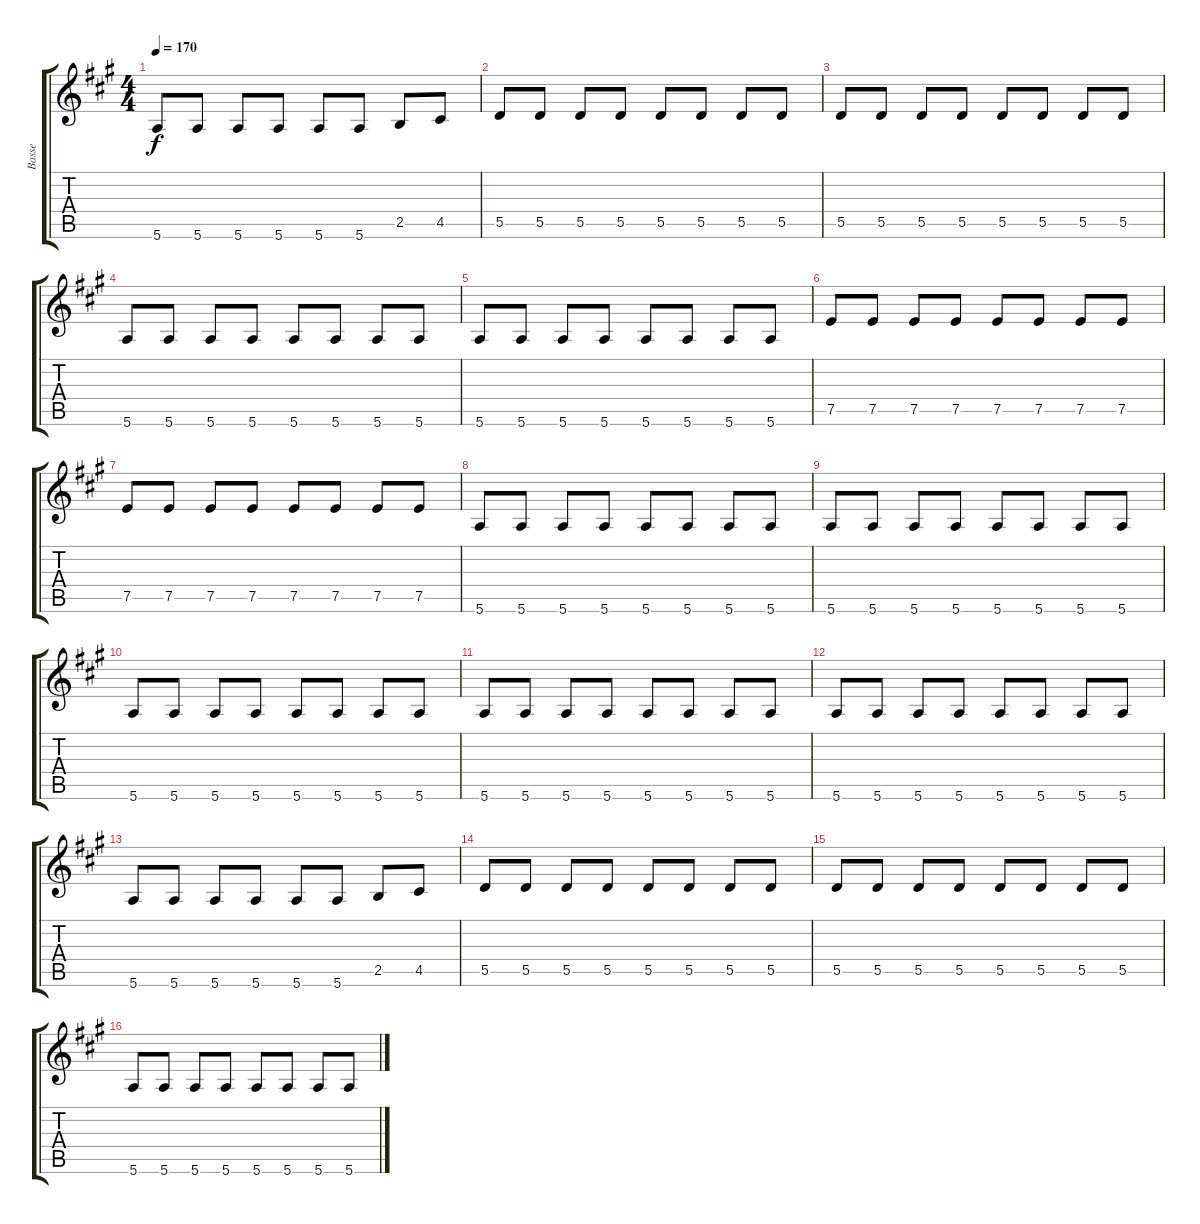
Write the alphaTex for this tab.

\track ("Basse" "Basse") {instrument electricbassfinger}
\staff {score tabs}
\tuning (E4 B3 G3 D3 A2 E2) {hide}
\ts (4 4)
\tempo 170
\clef g2
\ks a
5.6.8{dy f} 5.6.8 5.6.8 5.6.8 5.6.8 5.6.8 2.5.8 4.5.8 |
5.5.8 5.5.8 5.5.8 5.5.8 5.5.8 5.5.8 5.5.8 5.5.8 |
5.5.8 5.5.8 5.5.8 5.5.8 5.5.8 5.5.8 5.5.8 5.5.8 |
5.6.8 5.6.8 5.6.8 5.6.8 5.6.8 5.6.8 5.6.8 5.6.8 |
5.6.8 5.6.8 5.6.8 5.6.8 5.6.8 5.6.8 5.6.8 5.6.8 |
7.5.8 7.5.8 7.5.8 7.5.8 7.5.8 7.5.8 7.5.8 7.5.8 |
7.5.8 7.5.8 7.5.8 7.5.8 7.5.8 7.5.8 7.5.8 7.5.8 |
5.6.8 5.6.8 5.6.8 5.6.8 5.6.8 5.6.8 5.6.8 5.6.8 |
5.6.8 5.6.8 5.6.8 5.6.8 5.6.8 5.6.8 5.6.8 5.6.8 |
5.6.8 5.6.8 5.6.8 5.6.8 5.6.8 5.6.8 5.6.8 5.6.8 |
5.6.8 5.6.8 5.6.8 5.6.8 5.6.8 5.6.8 5.6.8 5.6.8 |
5.6.8 5.6.8 5.6.8 5.6.8 5.6.8 5.6.8 5.6.8 5.6.8 |
5.6.8 5.6.8 5.6.8 5.6.8 5.6.8 5.6.8 2.5.8 4.5.8 |
5.5.8 5.5.8 5.5.8 5.5.8 5.5.8 5.5.8 5.5.8 5.5.8 |
5.5.8 5.5.8 5.5.8 5.5.8 5.5.8 5.5.8 5.5.8 5.5.8 |
5.6.8 5.6.8 5.6.8 5.6.8 5.6.8 5.6.8 5.6.8 5.6.8
